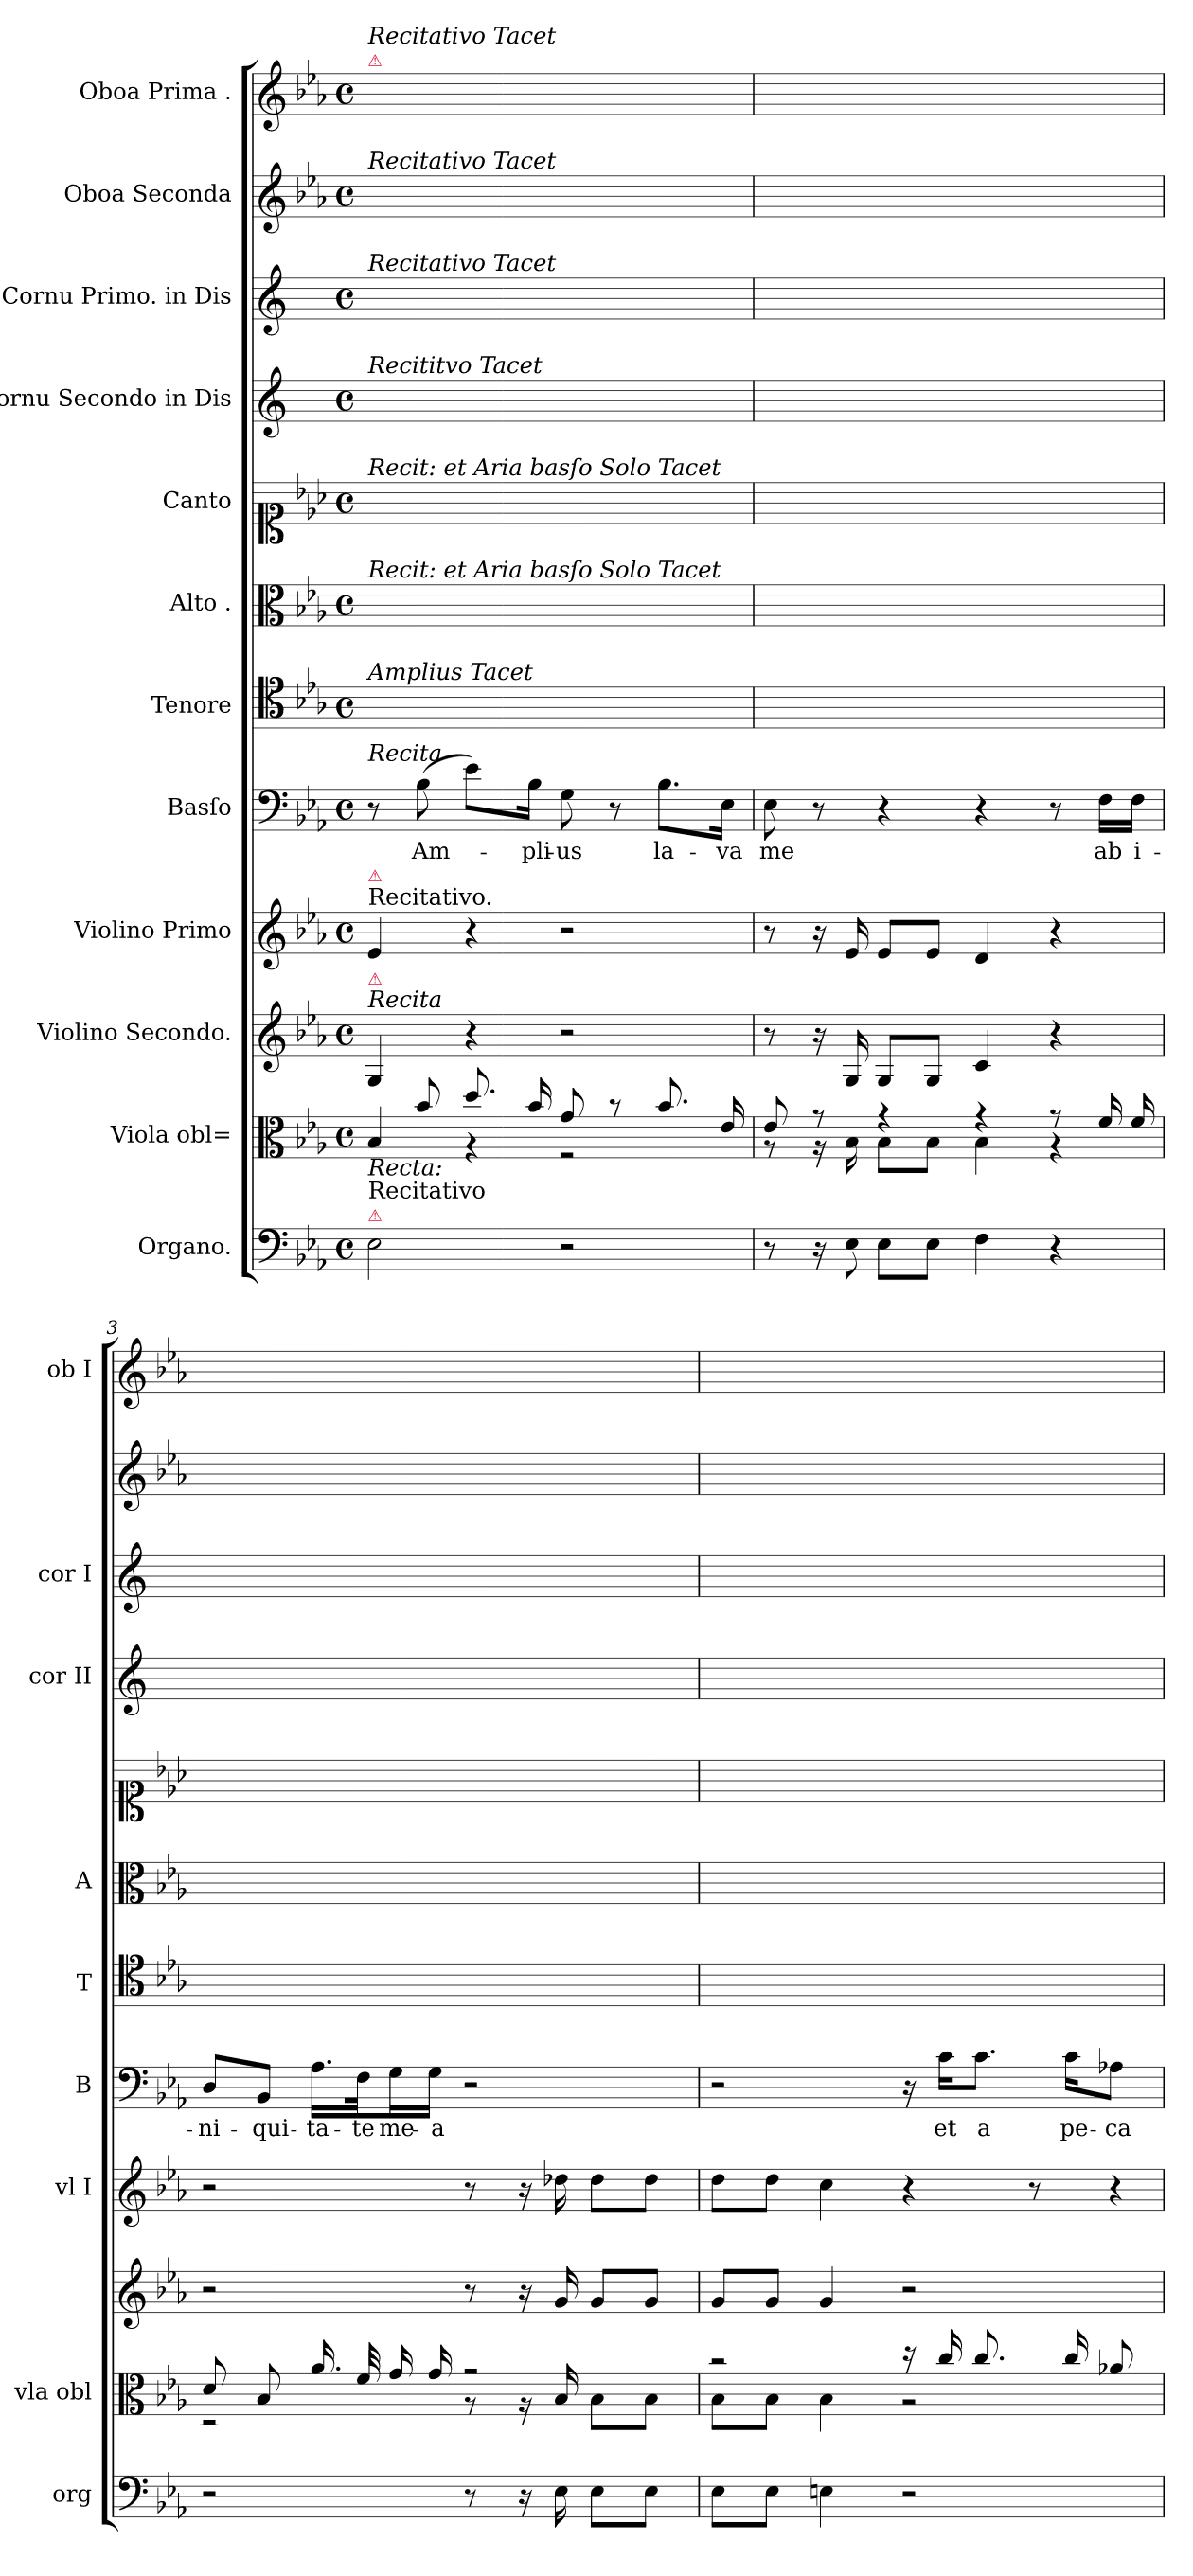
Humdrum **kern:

**kern	**kern	**kern	**kern	**kern	**text	**kern	**kern	**kern	**kern	**kern	**kern	**kern
*part12	*part11	*part10	*part9	*part8	*part8	*part7	*part6	*part5	*part4	*part3	*part2	*part1
*staff12	*staff11	*staff10	*staff9	*staff8	*staff8	*staff7	*staff6	*staff5	*staff4	*staff3	*staff2	*staff1
*I"Organo.	*I"Viola obl=	*I"Violino Secondo.	*I"Violino Primo	*I"Basſo	*	*I"Tenore	*I"Alto .	*I"Canto	*I"Cornu Secondo in Dis	*I"Cornu Primo. in Dis	*I"Oboa Seconda	*I"Oboa Prima .
*I'org	*I'vla obl	*	*I'vl I	*I'B	*	*I'T	*I'A	*	*I'cor II	*I'cor I	*	*I'ob I
*clefF4	*clefC3	*clefG2	*clefG2	*clefF4	*	*clefC4	*clefC3	*clefC1	*clefG2	*clefG2	*clefG2	*clefG2
*	*	*	*	*	*	*	*	*	*ITrd5c9	*ITrd5c9	*	*
*k[b-e-a-]	*k[b-e-a-]	*k[b-e-a-]	*k[b-e-a-]	*k[b-e-a-]	*	*k[b-e-a-]	*k[b-e-a-]	*k[b-e-a-]	*k[b-e-a-]	*k[b-e-a-]	*k[b-e-a-]	*k[b-e-a-]
*E-:	*E-:	*E-:	*E-:	*E-:	*	*E-:	*E-:	*E-:	*	*	*E-:	*E-:
*M4/4	*M4/4	*M4/4	*M4/4	*M4/4	*	*M4/4	*M4/4	*M4/4	*M4/4	*M4/4	*M4/4	*M4/4
*met(c)	*met(c)	*met(c)	*met(c)	*met(c)	*	*met(c)	*met(c)	*met(c)	*met(c)	*met(c)	*met(c)	*met(c)
=1	=1	=1	=1	=1	=1	=1	=1	=1	=1	=1	=1	=1
*	*^	*	*	*	*	*	*	*	*	*	*	*
!	!	!	!	!	!	!	!	!	!	!	!	!	!LO:TX:a:color=crimson:t=⚠
!	!	!	!	!	!	!	!	!	!	!	!	!	!LO:TX:a:i:t=Recitativo Tacet
!	!	!	!	!	!	!	!	!	!	!	!	!LO:TX:a:i:t=Recitativo Tacet	!
!	!	!	!	!	!	!	!	!	!	!	!LO:TX:a:i:t=Recitativo Tacet	!	!
!	!	!	!	!	!	!	!	!	!	!LO:TX:a:i:t=Recititvo Tacet	!	!	!
!	!	!	!	!	!	!	!	!	!LO:TX:a:i:t=Recit&colon; et Aria basſo Solo Tacet	!	!	!	!
!	!	!	!	!	!	!	!	!LO:TX:a:i:t=Recit&colon; et Aria basſo Solo Tacet	!	!	!	!	!
!	!	!	!	!	!	!	!LO:TX:a:i:t=Amplius Tacet	!	!	!	!	!	!
!	!	!	!	!	!LO:TX:a:i:t=Recita	!	!	!	!	!	!	!	!
!	!	!	!	!LO:TX:a:t=Recitativo.	!	!	!	!	!	!	!	!	!
!	!	!	!	!LO:TX:a:color=crimson:t=⚠	!	!	!	!	!	!	!	!	!
!	!	!	!LO:TX:a:i:t=Recita	!	!	!	!	!	!	!	!	!	!
!	!	!	!LO:TX:a:color=crimson:t=⚠	!	!	!	!	!	!	!	!	!	!
!	!LO:TX:b:i:t=Recta&colon;	!	!	!	!	!	!	!	!	!	!	!	!
!LO:TX:a:color=crimson:t=⚠	!	!	!	!	!	!	!	!	!	!	!	!	!
!LO:TX:a:t=Recitativo	!	!	!	!	!	!	!	!	!	!	!	!	!
2E-\	8ryy	4B-/	4G/	4e-/	8r	.	1ryy	1ryy	1ryy	1ryy	1ryy	1ryy	1ryy
.	8b-/	.	.	.	(8B-\	Am-	.	.	.	.	.	.	.
!	!	!	!	!	!LO:N:vis=8	!	!	!	!	!	!	!	!
.	8.dd/	4r	4r	4r	8.e-\L)	.	.	.	.	.	.	.	.
.	16b-/	.	.	.	16B-\Jk	-pli-	.	.	.	.	.	.	.
2r	8g/	2r	2r	2r	8G\	-us	.	.	.	.	.	.	.
.	8r	.	.	.	8r	.	.	.	.	.	.	.	.
.	8.b-/	.	.	.	8.B-\L	la-	.	.	.	.	.	.	.
.	16e-/	.	.	.	16E-\Jk	-va	.	.	.	.	.	.	.
=2	=2	=2	=2	=2	=2	=2	=2	=2	=2	=2	=2	=2	=2
8r	8e-/	8r	8r	8r	8E-\	me	1ryy	1ryy	1ryy	1ryy	1ryy	1ryy	1ryy
16r	8r	16r	16r	16r	8r	.	.	.	.	.	.	.	.
!LO:N:vis=8	!	!	!	!	!	!	!	!	!	!	!	!	!
16E-\	.	16B-\	16G/	16e-/	.	.	.	.	.	.	.	.	.
8E-\L	4r	8B-\L	8G/L	8e-/L	4r	.	.	.	.	.	.	.	.
8E-\J	.	8B-\J	8G/J	8e-/J	.	.	.	.	.	.	.	.	.
4F\	4r	4B-\	4c/	4d/	4r	.	.	.	.	.	.	.	.
4r	8r	4r	4r	4r	8r	.	.	.	.	.	.	.	.
.	16f/	.	.	.	16F\LL	ab	.	.	.	.	.	.	.
.	16f/	.	.	.	16F\JJ	i-	.	.	.	.	.	.	.
=3	=3	=3	=3	=3	=3	=3	=3	=3	=3	=3	=3	=3	=3
2r	8d/	2r	2r	2r	8D/L	-ni-	1ryy	1ryy	1ryy	1ryy	1ryy	1ryy	1ryy
.	8B-/	.	.	.	8BB-/J	-qui-	.	.	.	.	.	.	.
.	16.a-/	.	.	.	16.A-\LL	-ta-	.	.	.	.	.	.	.
.	32f/	.	.	.	32F\Jk	-te	.	.	.	.	.	.	.
.	16g/	.	.	.	16G\L	me-	.	.	.	.	.	.	.
.	16g/	.	.	.	16G\JJ	-a	.	.	.	.	.	.	.
8r	2r	8r	8r	8r	2r	.	.	.	.	.	.	.	.
16r	.	16r	16r	16r	.	.	.	.	.	.	.	.	.
16E-\	.	16B-/	16g/	16dd-X\	.	.	.	.	.	.	.	.	.
8E-\L	.	8B-\L	8g/L	8dd-\L	.	.	.	.	.	.	.	.	.
8E-\J	.	8B-\J	8g/J	8dd-\J	.	.	.	.	.	.	.	.	.
=4	=4	=4	=4	=4	=4	=4	=4	=4	=4	=4	=4	=4	=4
8E-\L	2r	8B-\L	8g/L	8dd\L	2r	.	1ryy	1ryy	1ryy	1ryy	1ryy	1ryy	1ryy
8E-\J	.	8B-\J	8g/J	8dd\J	.	.	.	.	.	.	.	.	.
4En\	.	4B-\	4g/	4cc\	.	.	.	.	.	.	.	.	.
2r	16r	2r	2r	4r	16r	.	.	.	.	.	.	.	.
.	16cc/	.	.	.	16c\KL	et	.	.	.	.	.	.	.
.	8.cc/	.	.	.	8.c\J	a	.	.	.	.	.	.	.
.	.	.	.	8r	.	.	.	.	.	.	.	.	.
.	16cc/	.	.	.	16c\KL	pe-	.	.	.	.	.	.	.
!	!	!	!	!LO:N:vis=4	!	!	!	!	!	!	!	!	!
.	8a-X/	.	.	8r	8A-X\J	-ca-	.	.	.	.	.	.	.
*	*v	*v	*	*	*	*	*	*	*	*	*	*	*
=	=	=	=	=	=	=	=	=	=	=	=	=
*-	*-	*-	*-	*-	*-	*-	*-	*-	*-	*-	*-	*-
